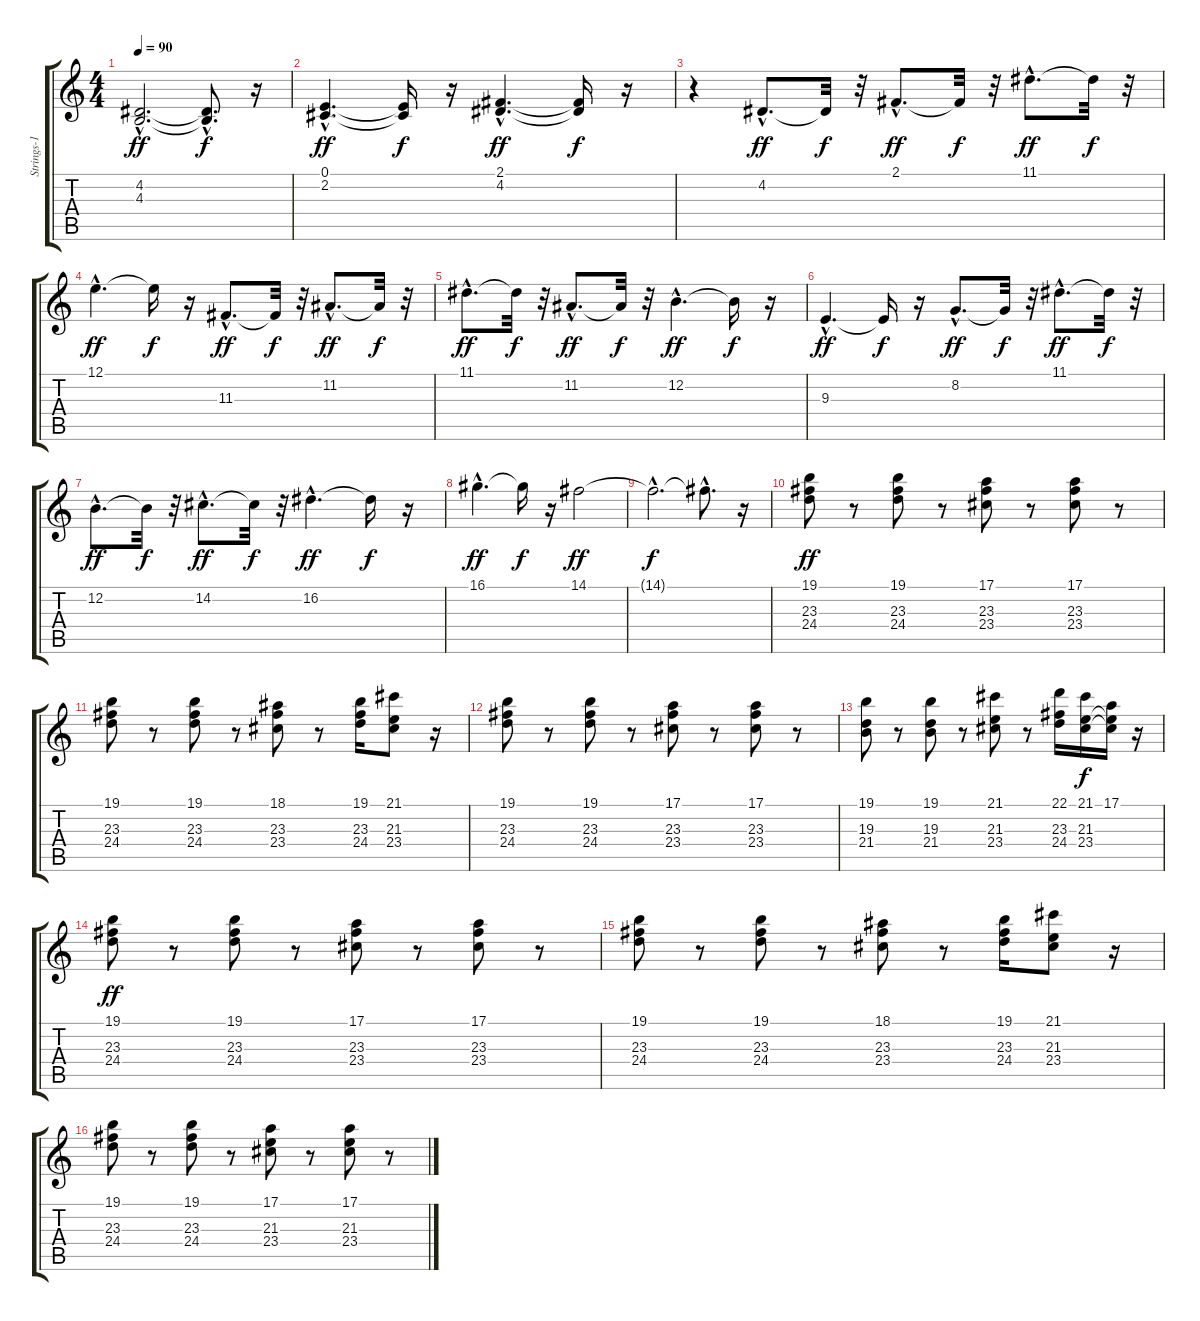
\track ("Strings-1" "Strings-1") {instrument stringensemble1}
\staff {score tabs}
\tuning (E4 B3 G3 D3 A2 E2) {hide}
\ts (4 4)
\tempo 90
\clef g2
\ks c
(4.2{hac} 4.3{hac}).2{d dy ff} (4.2{hac t} 4.3{hac t}).8{d dy f} r.16 |
(0.1{hac} 2.2{hac}).4{d dy ff} (0.1{t} 2.2{t}).16{dy f} r.16 (2.1{hac} 4.2{hac}).4{d dy ff} (2.1{t} 4.2{t}).16{dy f} r.16 |
r.4 4.2{hac}.8{d dy ff} 4.2{t}.32{dy f} r.32 2.1{hac}.8{d dy ff} 2.1{t}.32{dy f} r.32 11.1{hac}.8{d dy ff} 11.1{t}.32{dy f} r.32 |
12.1{hac}.4{d dy ff} 12.1{t}.16{dy f} r.16 11.3{hac}.8{d dy ff} 11.3{t}.32{dy f} r.32 11.2{hac}.8{d dy ff} 11.2{t}.32{dy f} r.32 |
11.1{hac}.8{d dy ff} 11.1{t}.32{dy f} r.32 11.2{hac}.8{d dy ff} 11.2{t}.32{dy f} r.32 12.2{hac}.4{d dy ff} 12.2{t}.16{dy f} r.16 |
9.3{hac}.4{d dy ff} 9.3{t}.16{dy f} r.16 8.2{hac}.8{d dy ff} 8.2{t}.32{dy f} r.32 11.1{hac}.8{d dy ff} 11.1{t}.32{dy f} r.32 |
12.2{hac}.8{d dy ff} 12.2{t}.32{dy f} r.32 14.2{hac}.8{d dy ff} 14.2{t}.32{dy f} r.32 16.2{hac}.4{d dy ff} 16.2{t}.16{dy f} r.16 |
16.1{hac}.4{d dy ff} 16.1{t}.16{dy f} r.16 14.1.2{dy ff} |
14.1{hac t}.2{d dy f} 14.1{hac t}.8{d} r.16 |
(19.1 23.3 24.4).8{dy ff} r.8 (19.1 23.3 24.4).8 r.8 (17.1 23.3 23.4).8 r.8 (17.1 23.3 23.4).8 r.8 |
(19.1 23.3 24.4).8 r.8 (19.1 23.3 24.4).8 r.8 (18.1 23.3 23.4).8 r.8 (19.1 23.3 24.4).16 (21.1 21.3 23.4).8 r.16 |
(19.1 23.3 24.4).8 r.8 (19.1 23.3 24.4).8 r.8 (17.1 23.3 23.4).8 r.8 (17.1 23.3 23.4).8 r.8 |
(19.1 19.3 21.4).8 r.8 (19.1 19.3 21.4).8 r.8 (21.1 21.3 23.4).8 r.8 (22.1 23.3 24.4).16 (21.1 21.3 23.4).16{dy f} (17.1 21.3{t} 23.4{t}).16 r.16 |
(19.1 23.3 24.4).8{dy ff} r.8 (19.1 23.3 24.4).8 r.8 (17.1 23.3 23.4).8 r.8 (17.1 23.3 23.4).8 r.8 |
(19.1 23.3 24.4).8 r.8 (19.1 23.3 24.4).8 r.8 (18.1 23.3 23.4).8 r.8 (19.1 23.3 24.4).16 (21.1 21.3 23.4).8 r.16 |
(19.1 23.3 24.4).8 r.8 (19.1 23.3 24.4).8 r.8 (17.1 21.3 23.4).8 r.8 (17.1 21.3 23.4).8 r.8
